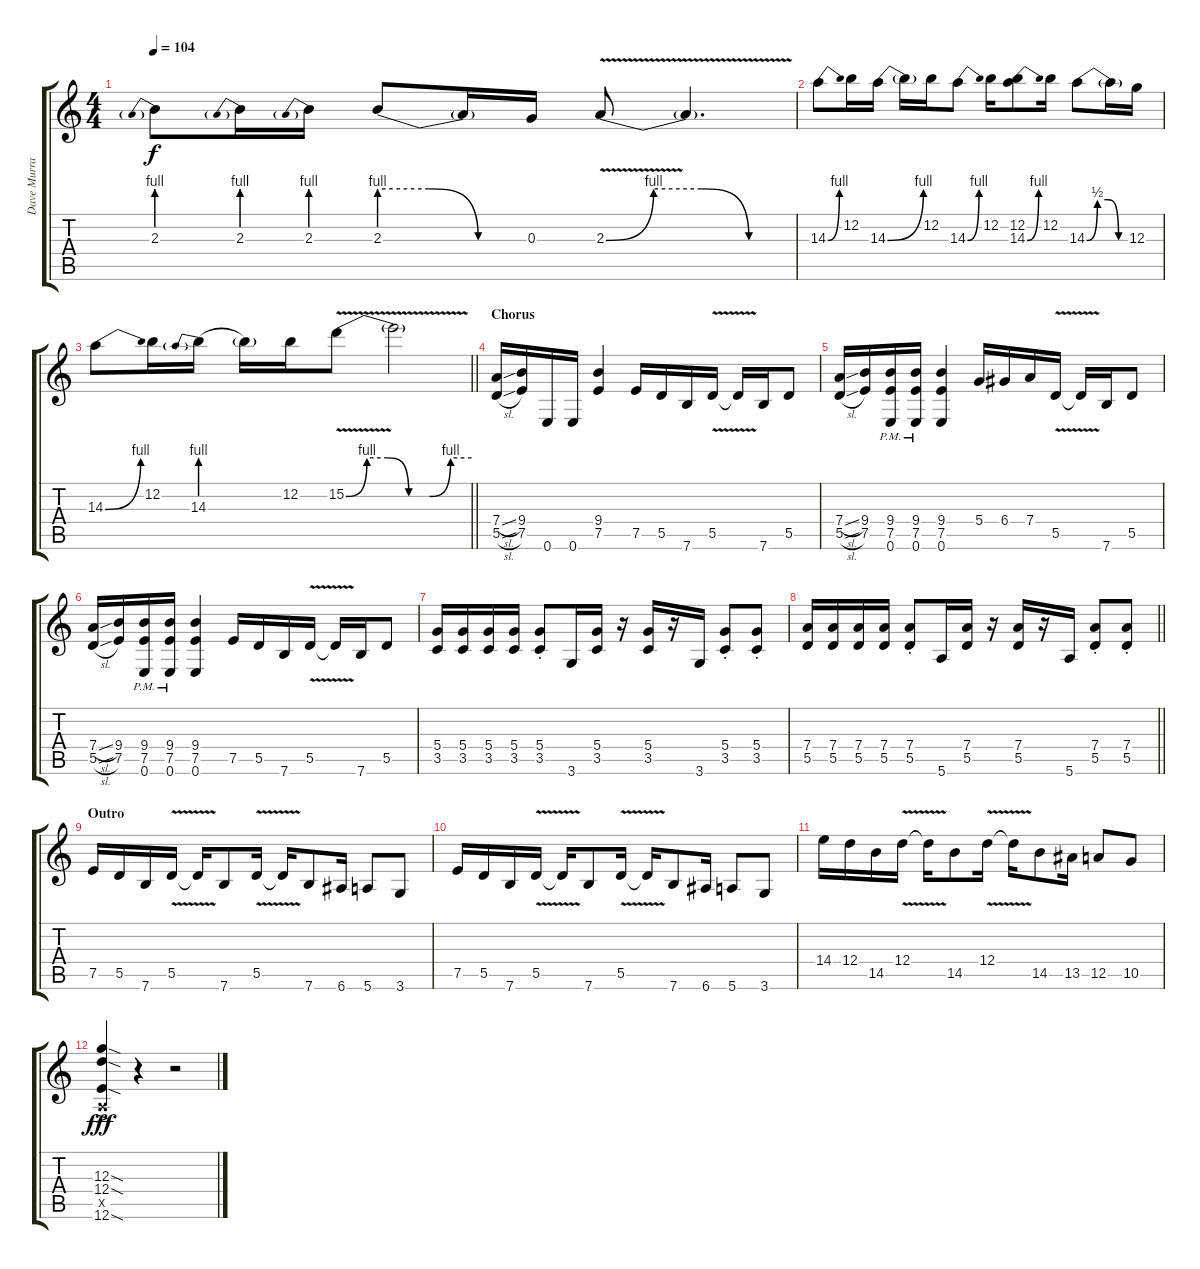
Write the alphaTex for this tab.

\track ("Dave Murray" "Dave Murra") {instrument distortionguitar}
\staff {score tabs}
\tuning (E4 B3 G3 D3 A2 E2) {hide}
\ts (4 4)
\tempo 104
\clef g2
\ks c
2.3{be (prebend 0 4 60 4)}.8{dy f} 2.3{be (prebend 0 4 60 4)}.16 2.3{be (prebend 0 4 60 4)}.16 2.3{be (custom 0 4 20 4 40 0 60 0)}.8 2.3{t}.16 0.3.16 2.3{be (custom 0 0 15 4 30 4 45 0 60 0) v}.8 2.3{t}.4{d} |
14.3{be (bend 0 0 60 4)}.8 12.2.16 14.3{be (bend 0 0 60 4)}.16 14.3{t}.16 12.2.16 14.3{be (bend 0 0 60 4)}.8 12.2.16 (12.2 14.3{be (bend 0 0 60 4)}).8 12.2.16 14.3{be (custom 0 0 15 2 30 2 45 0 60 0)}.8 14.3{t}.16 12.3.16 |
\barLineRight lightlight
14.3{be (bend 0 0 60 4)}.8 12.2.16 14.3{be (prebend 0 4 60 4)}.16 14.3{t}.16 12.2.16 15.2{be (custom 0 0 10 4 20 4 30 0 40 0 50 4 60 4) v}.8 15.2{t}.2 |
\section ("" "Chorus")
(7.4{sl} 5.5{sl}).16 (9.4 7.5).16 0.6.16 0.6.16 (9.4 7.5).4 7.5.16 5.5.16 7.6.16 5.5{v}.16 5.5{t}.16 7.6.16 5.5.8 |
(7.4{sl} 5.5{sl}).16 (9.4 7.5).16 (9.4{pm} 7.5{pm} 0.6{pm}).16 (9.4{pm} 7.5{pm} 0.6{pm}).16 (9.4 7.5 0.6).4 5.4.16 6.4.16 7.4.16 5.5{v}.16 5.5{t}.16 7.6.16 5.5.8 |
(7.4{sl} 5.5{sl}).16 (9.4 7.5).16 (9.4{pm} 7.5{pm} 0.6{pm}).16 (9.4{pm} 7.5{pm} 0.6{pm}).16 (9.4 7.5 0.6).4 7.5.16 5.5.16 7.6.16 5.5{v}.16 5.5{t}.16 7.6.16 5.5.8 |
(5.4 3.5).16 (5.4 3.5).16 (5.4 3.5).16 (5.4 3.5).16 (5.4{st} 3.5{st}).8 3.6.16 (5.4 3.5).16 r.16 (5.4 3.5).16 r.16 3.6.16 (5.4{st} 3.5{st}).8 (5.4{st} 3.5{st}).8 |
\barLineRight lightlight
(7.4 5.5).16 (7.4 5.5).16 (7.4 5.5).16 (7.4 5.5).16 (7.4{st} 5.5{st}).8 5.6.16 (7.4 5.5).16 r.16 (7.4 5.5).16 r.16 5.6.16 (7.4{st} 5.5{st}).8 (7.4{st} 5.5{st}).8 |
\section ("" "Outro")
7.5.16 5.5.16 7.6.16 5.5{v}.16 5.5{t}.16 7.6.8 5.5{v}.16 5.5{t}.16 7.6.8 6.6.16 5.6.8 3.6.8 |
7.5.16 5.5.16 7.6.16 5.5{v}.16 5.5{t}.16 7.6.8 5.5{v}.16 5.5{t}.16 7.6.8 6.6.16 5.6.8 3.6.8 |
14.4.16 12.4.16 14.5.16 12.4{v}.16 12.4{t}.16 14.5.8 12.4{v}.16 12.4{t}.16 14.5.8 13.5.16 12.5.8 10.5.8 |
(12.3{sod ac} 12.4{sod ac} 0.5{ac x} 12.6{sod ac}).4{dy fff} r.4 r.2
